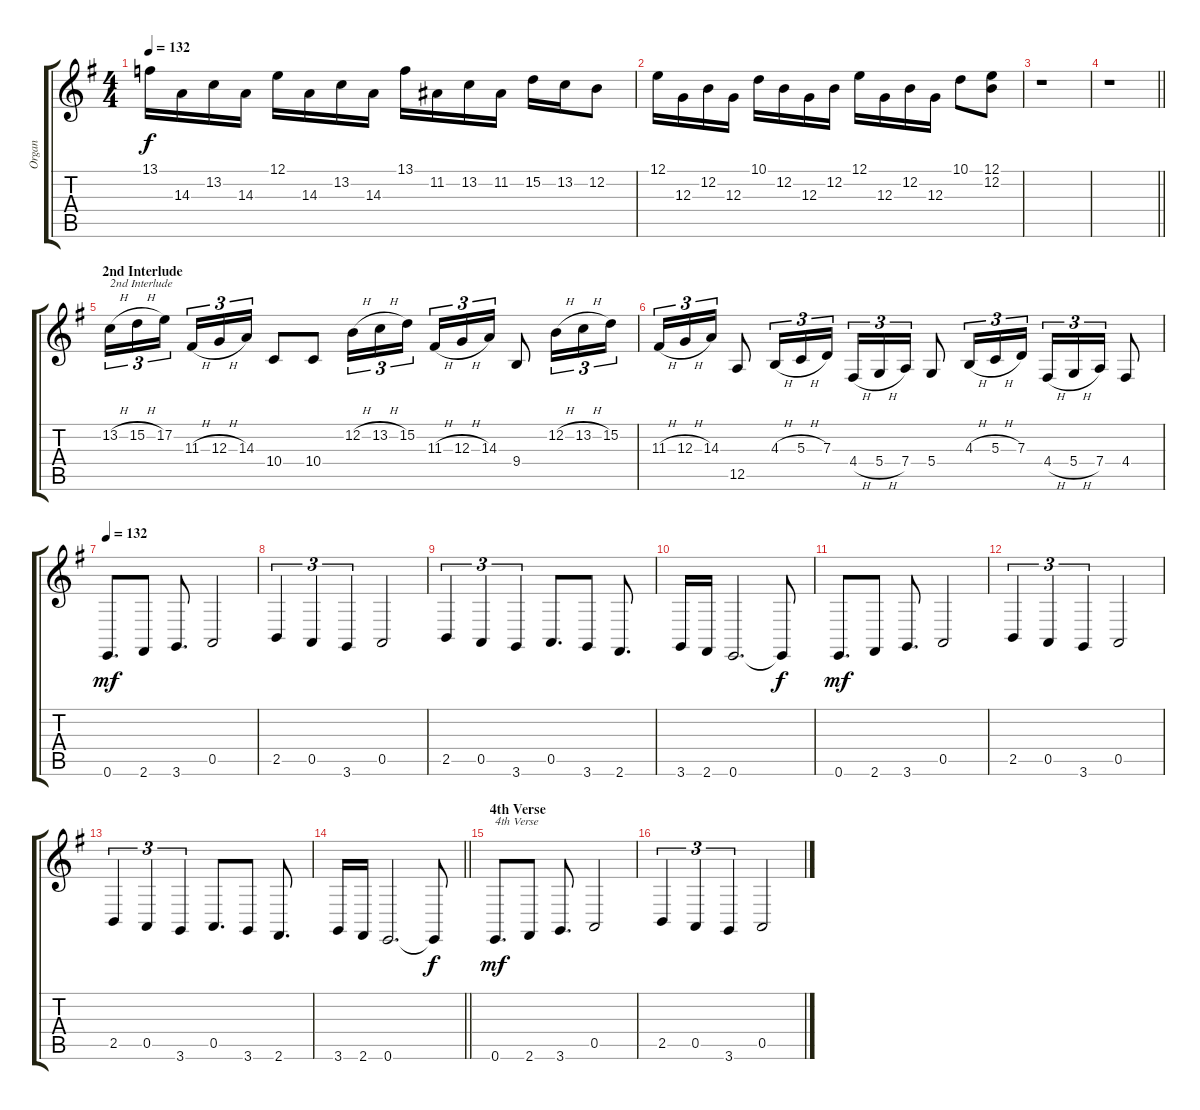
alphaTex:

\track ("Organ" "Organ") {instrument rockorgan}
\staff {score tabs}
\tuning (E4 B3 G3 D3 A2 E2) {hide}
\ts (4 4)
\tempo 132
\clef g2
\ks g
13.1.16{dy f} 14.3.16 13.2.16 14.3.16 12.1.16 14.3.16 13.2.16 14.3.16 13.1.16 11.2.16 13.2.16 11.2.16 15.2.16 13.2.16 12.2.8 |
12.1.16 12.3.16 12.2.16 12.3.16 10.1.16 12.2.16 12.3.16 12.2.16 12.1.16 12.3.16 12.2.16 12.3.16 10.1.8 (12.1 12.2).8 |
r.1 |
\barLineRight lightlight
r.1 |
\section ("" "2nd Interlude")
13.2{h}.16{tu (3 2) txt "2nd Interlude"} 15.2{h}.16{tu (3 2)} 17.2.16{tu (3 2) beam splitsecondary} 11.3{h}.16{tu (3 2)} 12.3{h}.16{tu (3 2)} 14.3.16{tu (3 2)} 10.4.8 10.4.8 12.2{h}.16{tu (3 2)} 13.2{h}.16{tu (3 2)} 15.2.16{tu (3 2) beam splitsecondary} 11.3{h}.16{tu (3 2)} 12.3{h}.16{tu (3 2)} 14.3.16{tu (3 2)} 9.4.8 12.2{h}.16{tu (3 2)} 13.2{h}.16{tu (3 2)} 15.2.16{tu (3 2)} |
11.3{h}.16{tu (3 2)} 12.3{h}.16{tu (3 2)} 14.3.16{tu (3 2)} 12.5.8 4.3{h}.16{tu (3 2)} 5.3{h}.16{tu (3 2)} 7.3.16{tu (3 2) beam splitsecondary} 4.4{h}.16{tu (3 2)} 5.4{h}.16{tu (3 2)} 7.4.16{tu (3 2)} 5.4.8 4.3{h}.16{tu (3 2)} 5.3{h}.16{tu (3 2)} 7.3.16{tu (3 2)} 4.4{h}.16{tu (3 2)} 5.4{h}.16{tu (3 2)} 7.4.16{tu (3 2)} 4.4.8 |
\tempo 132
0.6.8{d dy mf} 2.6.8 3.6.8{d} 0.5.2 |
2.5.4{tu (3 2)} 0.5.4{tu (3 2)} 3.6.4{tu (3 2)} 0.5.2 |
2.5.4{tu (3 2)} 0.5.4{tu (3 2)} 3.6.4{tu (3 2)} 0.5.8{d} 3.6.8 2.6.8{d} |
3.6.16 2.6.16 0.6.2{d} 0.6{t}.8{dy f} |
0.6.8{d dy mf} 2.6.8 3.6.8{d} 0.5.2 |
2.5.4{tu (3 2)} 0.5.4{tu (3 2)} 3.6.4{tu (3 2)} 0.5.2 |
2.5.4{tu (3 2)} 0.5.4{tu (3 2)} 3.6.4{tu (3 2)} 0.5.8{d} 3.6.8 2.6.8{d} |
\barLineRight lightlight
3.6.16 2.6.16 0.6.2{d} 0.6{t}.8{dy f} |
\section ("" "4th Verse")
0.6.8{d txt "4th Verse" dy mf} 2.6.8 3.6.8{d} 0.5.2 |
2.5.4{tu (3 2)} 0.5.4{tu (3 2)} 3.6.4{tu (3 2)} 0.5.2
